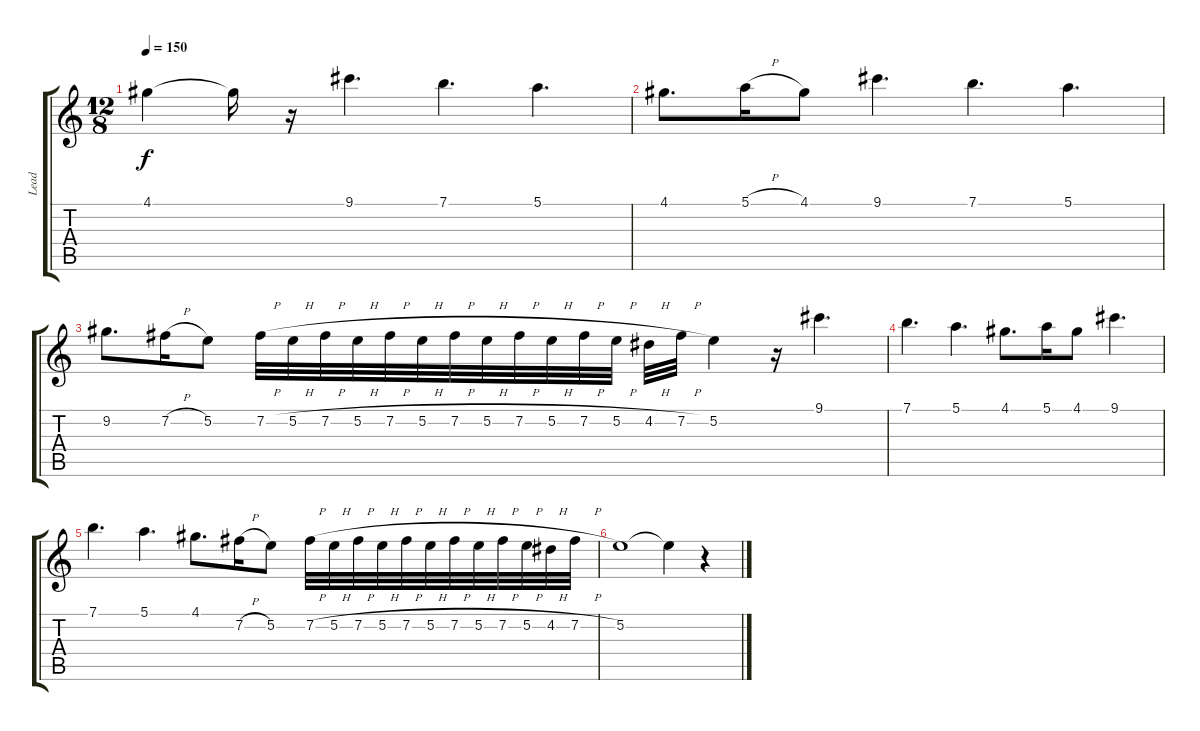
\track ("Lead" "Lead") {instrument overdrivenguitar}
\staff {score tabs}
\tuning (E4 B3 G3 D3 A2 E2) {hide}
\ts (12 8)
\tempo 150
\clef g2
\ks c
4.1.4{dy f} 4.1{t}.16 r.16 9.1.4{d} 7.1.4{d} 5.1.4{d} |
4.1.8{d} 5.1{h}.16 4.1.8 9.1.4{d} 7.1.4{d} 5.1.4{d} |
9.2.8{d} 7.2{h}.16 5.2.8 7.2{h}.32 5.2{h}.32 7.2{h}.32 5.2{h}.32 7.2{h}.32 5.2{h}.32 7.2{h}.32 5.2{h}.32 7.2{h}.32 5.2{h}.32 7.2{h}.32 5.2{h}.32 4.2{h}.32 7.2{h}.32 5.2.4 r.16 9.1.4{d} |
7.1.4{d} 5.1.4{d} 4.1.8{d} 5.1.16 4.1.8 9.1.4{d} |
7.1.4{d} 5.1.4{d} 4.1.8{d} 7.2{h}.16 5.2.8 7.2{h}.32 5.2{h}.32 7.2{h}.32 5.2{h}.32 7.2{h}.32 5.2{h}.32 7.2{h}.32 5.2{h}.32 7.2{h}.32 5.2{h}.32 4.2{h}.32 7.2{h}.32 |
5.2.1 5.2{t}.4 r.4
